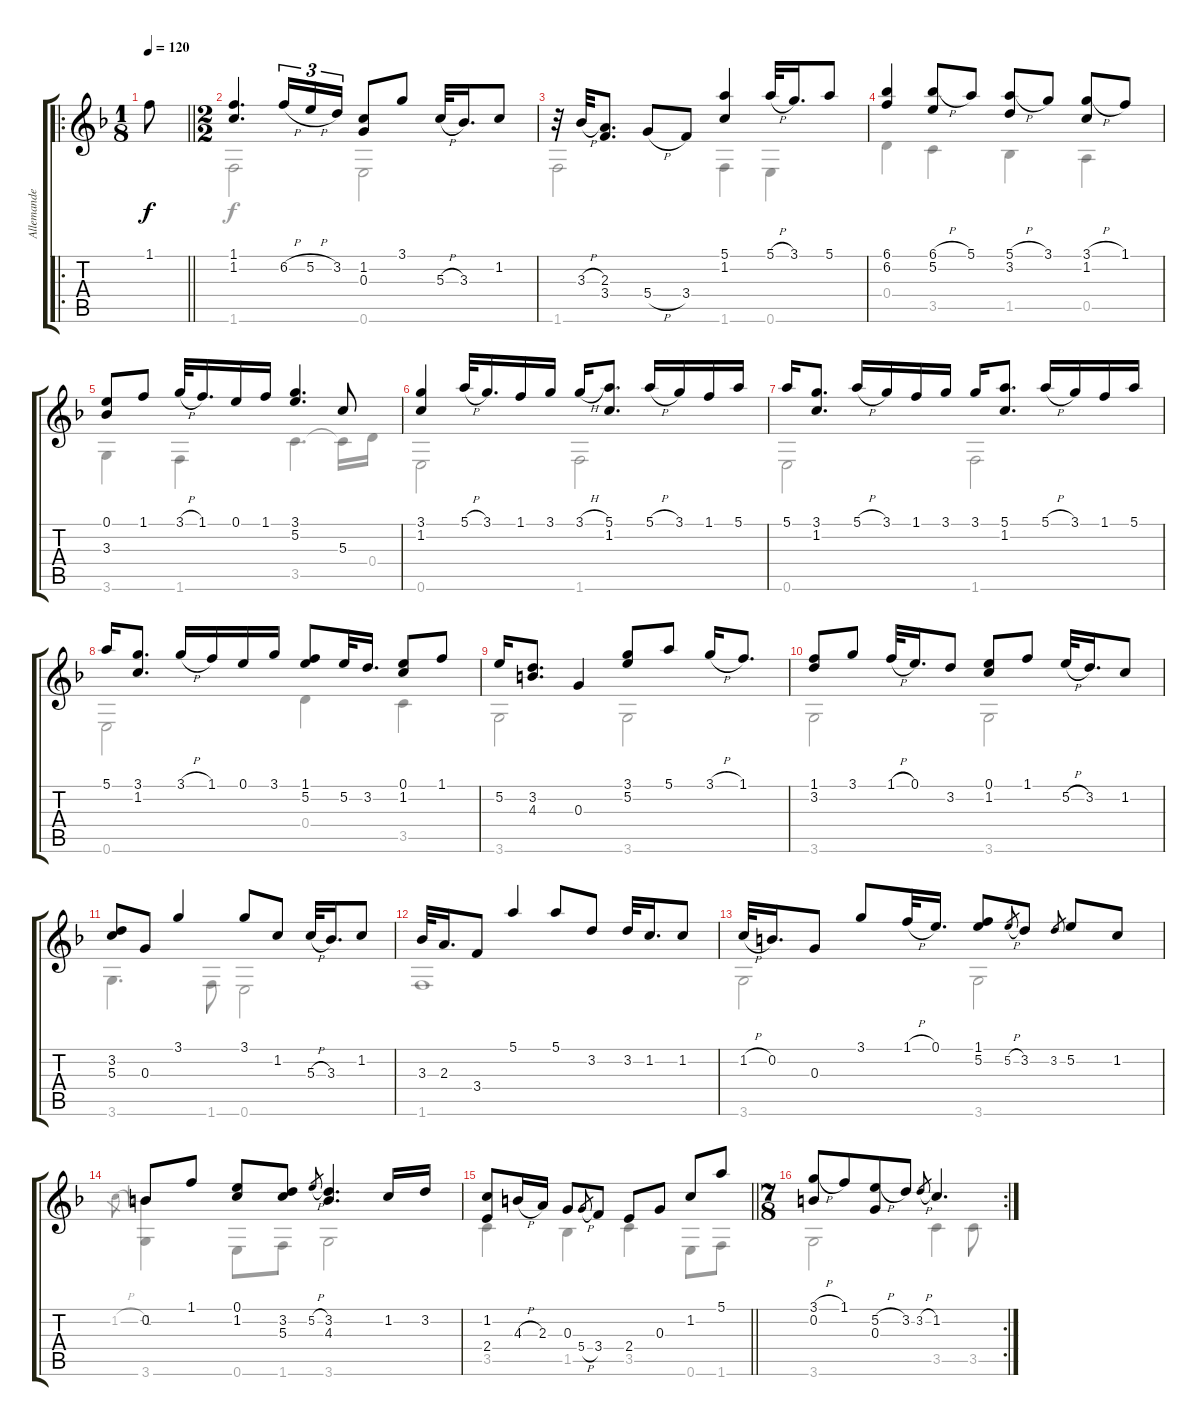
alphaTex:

\track ("Allemande" "Allemande") {instrument acousticguitarnylon}
\staff {score tabs}
\tuning (E4 B3 G3 D3 A2 E2) {hide}
\voice
\ro
\ts (1 8)
\tempo 120
\clef g2
\barLineRight lightlight
\ks f
1.1.8{dy f instrument acousticguitarnylon} |
\ts (2 2)
\ks dminor
(1.1 1.2).4{d} 6.2{h}.16{tu (3 2)} 5.2{h}.16{tu (3 2)} 3.2.16{tu (3 2)} (1.2 0.3).8 3.1.8 5.3{h}.32 3.3.16{d} 1.2.8 |
r.32 3.3{h}.32 (2.3 3.4).8{d} 5.4{h}.8 3.4.8 (5.1 1.2).4 5.1{h}.32 3.1.16{d} 5.1.8 |
(6.1 6.2).4 (6.1{h} 5.2).8 5.1.8 (5.1{h} 3.2).8 3.1.8 (3.1{h} 1.2).8 1.1.8 |
(0.1 3.3).8 1.1.8 3.1{h}.32 1.1.16{d} 0.1.16 1.1.16 (3.1 5.2).4{d} 5.3.8 |
\ks f
(3.1 1.2).4 5.1{h}.32 3.1.16{d} 1.1.16 3.1.16 3.1{h}.16 (5.1 1.2).8{d} 5.1{h}.16 3.1.16 1.1.16 5.1.16 |
5.1.16 (3.1 1.2).8{d} 5.1{h}.16 3.1.16 1.1.16 3.1.16 3.1.16 (5.1 1.2).8{d} 5.1{h}.16 3.1.16 1.1.16 5.1.16 |
5.1.16 (3.1 1.2).8{d} 3.1{h}.16 1.1.16 0.1.16 3.1.16 (1.1 5.2).8 5.2.32 3.2.16{d} (0.1 1.2).8 1.1.8 |
5.2.16 (3.2 4.3).8{d} 0.3.4 (3.1 5.2).8 5.1.8 3.1{h}.16 1.1.8{d} |
(1.1 3.2).8 3.1.8 1.1{h}.32 0.1.16{d} 3.2.8 (0.1 1.2).8 1.1.8 5.2{h}.32 3.2.16{d} 1.2.8 |
(3.2 5.3).8 0.3.8 3.1.4 3.1.8 1.2.8 5.3{h}.32 3.3.16{d} 1.2.8 |
3.3.32 2.3.16{d} 3.4.8 5.1.4 5.1.8 3.2.8 3.2.32 1.2.16{d} 1.2.8 |
1.2{h}.32 0.2.16{d} 0.3.8 3.1.8 1.1{h}.32 0.1.16{d} (1.1 5.2).8 5.2{h}.8{gr} 3.2.8 3.2.8{gr} 5.2.8 1.2.8 |
0.2.8 1.1.8 (0.1 1.2).8 (3.2 5.3).8 5.2{h}.8{gr} (3.2 4.3).4{d} 1.2.16 3.2.16 |
\barLineRight lightlight
(1.2 2.4).8 4.3{h}.16 2.3.16 0.3.8 5.4{h}.8{gr} 3.4.8 2.4.8 0.3.8 1.2.8 5.1.8 |
\rc 2
\ts (7 8)
(3.1{h} 0.2).8 1.1.8 (5.2{h} 0.3).8 3.2.8 3.2{h}.8{gr} 1.2.4{d}
\voice
\clef g2
\ottava regular
\simile none
\barLineRight lightlight
\ks f
|
\ks dminor
1.6.2 0.6.2 |
1.6.2 1.6.4 0.6.4 |
0.4.4 3.5.4 1.5.4 0.5.4 |
3.6.4 1.6.4 3.5.4{d} 3.5{t}.16 0.4.16 |
\ks f
0.6.2 1.6.2 |
0.6.2 1.6.2 |
0.6.2 0.4.4 3.5.4 |
3.6.2 3.6.2 |
3.6.2 3.6.2 |
3.6.4{d} 1.6.8 0.6.2 |
1.6.1 |
3.6.2 3.6.2 |
1.2{h}.8{gr} (-1.2 3.6).4 0.6.8 1.6.8 3.6.2 |
\barLineRight lightlight
3.5.4 1.5.4 3.5.4 0.6.8 1.6.8 |
3.6.2 3.5.4 3.5.8
